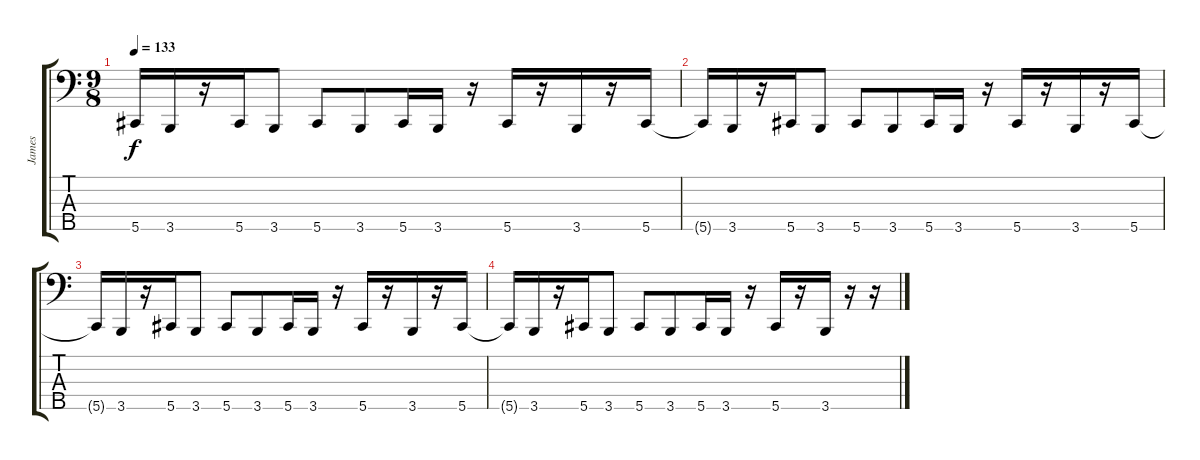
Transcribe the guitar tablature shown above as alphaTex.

\track ("James" "James") {instrument slapbass1}
\staff {score tabs}
\tuning (Gb2 Db2 Ab1 Db1 Ab0) {hide}
\ts (9 8)
\tempo 133
\clef f4
\ks c
5.5{t}.16{dy f} 3.5.16 r.16 5.5.16 3.5.8 5.5.8 3.5.8 5.5.16 3.5.16 r.16 5.5.16 r.16 3.5.16 r.16 5.5.16 |
5.5{t}.16 3.5.16 r.16 5.5.16 3.5.8 5.5.8 3.5.8 5.5.16 3.5.16 r.16 5.5.16 r.16 3.5.16 r.16 5.5.16 |
5.5{t}.16 3.5.16 r.16 5.5.16 3.5.8 5.5.8 3.5.8 5.5.16 3.5.16 r.16 5.5.16 r.16 3.5.16 r.16 5.5.16 |
5.5{t}.16 3.5.16 r.16 5.5.16 3.5.8 5.5.8 3.5.8 5.5.16 3.5.16 r.16 5.5.16 r.16 3.5.16 r.16 r.16
